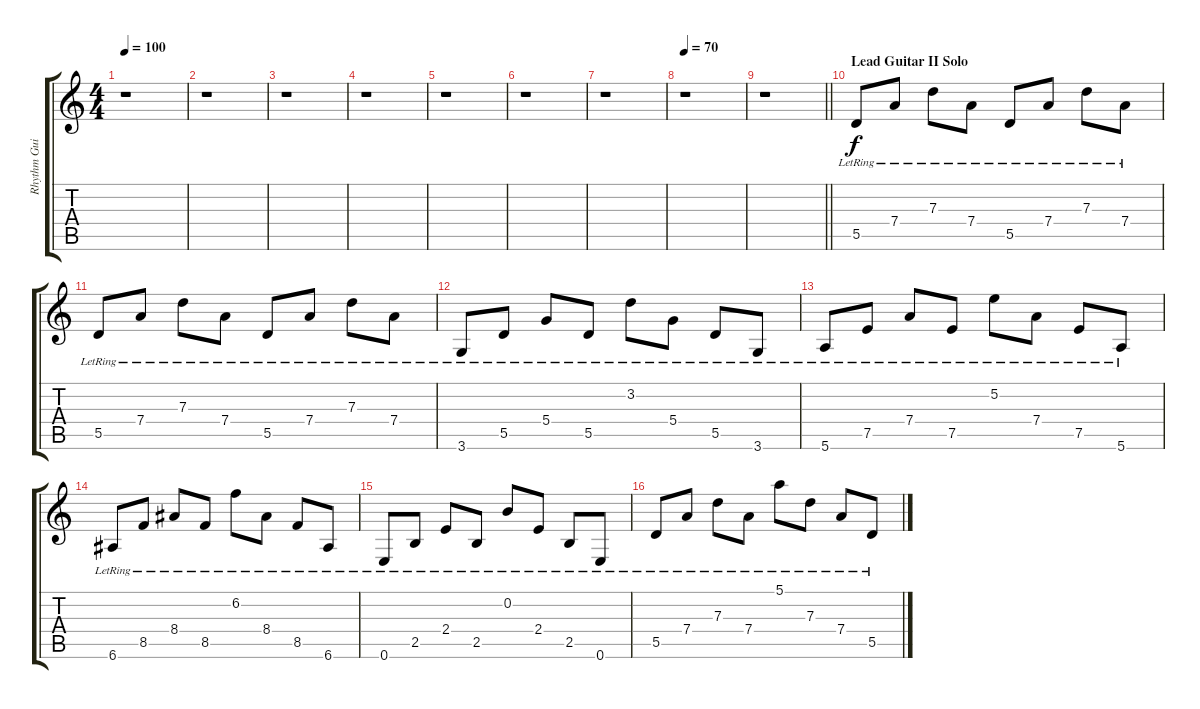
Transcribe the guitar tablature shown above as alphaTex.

\track ("Rhythm Guitar III - Acoustic" "Rhythm Gui") {instrument acousticguitarsteel}
\staff {score tabs}
\tuning (E4 B3 G3 D3 A2 E2) {hide}
\ts (4 4)
\tempo 100
\clef g2
\ks c
r.1{dy f} |
r.1 |
r.1 |
r.1 |
r.1 |
r.1 |
r.1 |
\tempo 70
r.1 |
\barLineRight lightlight
r.1 |
\section ("" "Lead Guitar II Solo")
5.5{lr}.8 7.4{lr}.8 7.3{lr}.8 7.4{lr}.8 5.5{lr}.8 7.4{lr}.8 7.3{lr}.8 7.4{lr}.8 |
5.5{lr}.8 7.4{lr}.8 7.3{lr}.8 7.4{lr}.8 5.5{lr}.8 7.4{lr}.8 7.3{lr}.8 7.4{lr}.8 |
3.6{lr}.8 5.5{lr}.8 5.4{lr}.8 5.5{lr}.8 3.2{lr}.8 5.4{lr}.8 5.5{lr}.8 3.6{lr}.8 |
5.6{lr}.8 7.5{lr}.8 7.4{lr}.8 7.5{lr}.8 5.2{lr}.8 7.4{lr}.8 7.5{lr}.8 5.6{lr}.8 |
6.6{lr}.8 8.5{lr}.8 8.4{lr}.8 8.5{lr}.8 6.2{lr}.8 8.4{lr}.8 8.5{lr}.8 6.6{lr}.8 |
0.6{lr}.8 2.5{lr}.8 2.4{lr}.8 2.5{lr}.8 0.2{lr}.8 2.4{lr}.8 2.5{lr}.8 0.6{lr}.8 |
5.5{lr}.8 7.4{lr}.8 7.3{lr}.8 7.4{lr}.8 5.1{lr}.8 7.3{lr}.8 7.4{lr}.8 5.5{lr}.8
